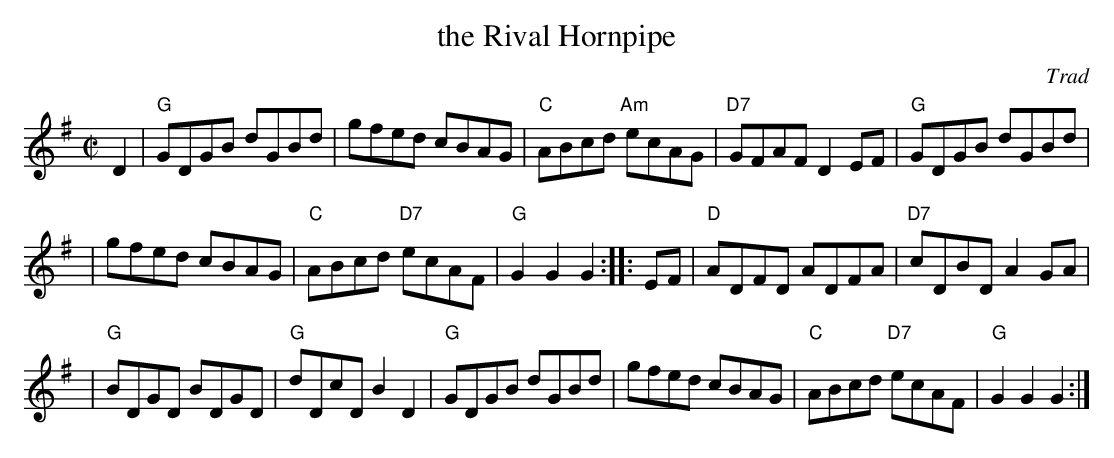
X:1
T: the Rival Hornpipe
O: Trad
M: C|
L: 1/8
K: G
D2 \
| "G"GDGB dGBd | gfed cBAG | "C"ABcd "Am"ecAG | "D7"GFAF D2EF | "G"GDGB dGBd |
| gfed cBAG | "C"ABcd "D7"ecAF | "G"G2G2 G2 :: EF | "D"ADFD ADFA | "D7"cDBD A2GA |
| "G"BDGD BDGD | "G"dDcD B2D2 | "G"GDGB dGBd | gfed cBAG | "C"ABcd "D7"ecAF | "G"G2G2 G2 :|
